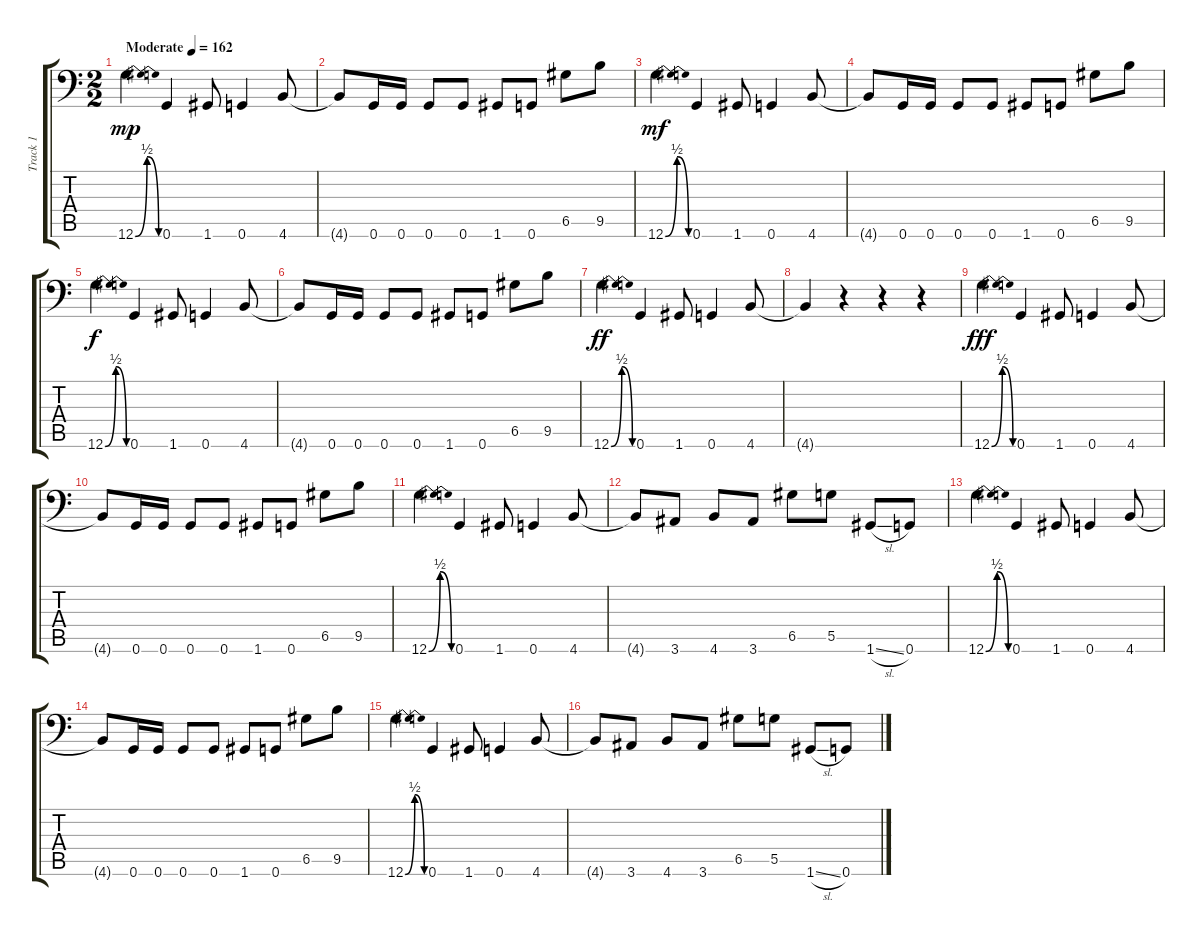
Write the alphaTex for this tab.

\track ("Track 1" "Track 1") {instrument distortionguitar}
\staff {score tabs}
\tuning (A3 E3 C3 G2 D2 G1) {hide}
\ts (2 2)
\tempo (162 "Moderate")
\clef f4
\ks c
12.6{be (bendrelease 0 0 30 2 30 2 60 0)}.4{dy mp instrument distortionguitar} 0.6.4 1.6.8 0.6.4 4.6.8 |
4.6{t}.8 0.6.16 0.6.16 0.6.8 0.6.8 1.6.8 0.6.8 6.5.8 9.5.8 |
12.6{be (bendrelease 0 0 30 2 30 2 60 0)}.4{dy mf} 0.6.4 1.6.8 0.6.4 4.6.8 |
4.6{t}.8 0.6.16 0.6.16 0.6.8 0.6.8 1.6.8 0.6.8 6.5.8 9.5.8 |
12.6{be (bendrelease 0 0 30 2 30 2 60 0)}.4{dy f} 0.6.4 1.6.8 0.6.4 4.6.8 |
4.6{t}.8 0.6.16 0.6.16 0.6.8 0.6.8 1.6.8 0.6.8 6.5.8 9.5.8 |
12.6{be (bendrelease 0 0 30 2 30 2 60 0)}.4{dy ff} 0.6.4 1.6.8 0.6.4 4.6.8 |
4.6{t}.4 r.4 r.4 r.4 |
12.6{be (bendrelease 0 0 30 2 30 2 60 0)}.4{dy fff} 0.6.4 1.6.8 0.6.4 4.6.8 |
4.6{t}.8 0.6.16 0.6.16 0.6.8 0.6.8 1.6.8 0.6.8 6.5.8 9.5.8 |
12.6{be (bendrelease 0 0 30 2 30 2 60 0)}.4 0.6.4 1.6.8 0.6.4 4.6.8 |
4.6{t}.8 3.6.8 4.6.8 3.6.8 6.5.8 5.5.8 1.6{sl}.8 0.6.8 |
12.6{be (bendrelease 0 0 30 2 30 2 60 0)}.4 0.6.4 1.6.8 0.6.4 4.6.8 |
4.6{t}.8 0.6.16 0.6.16 0.6.8 0.6.8 1.6.8 0.6.8 6.5.8 9.5.8 |
12.6{be (bendrelease 0 0 30 2 30 2 60 0)}.4 0.6.4 1.6.8 0.6.4 4.6.8 |
4.6{t}.8 3.6.8 4.6.8 3.6.8 6.5.8 5.5.8 1.6{sl}.8 0.6.8
